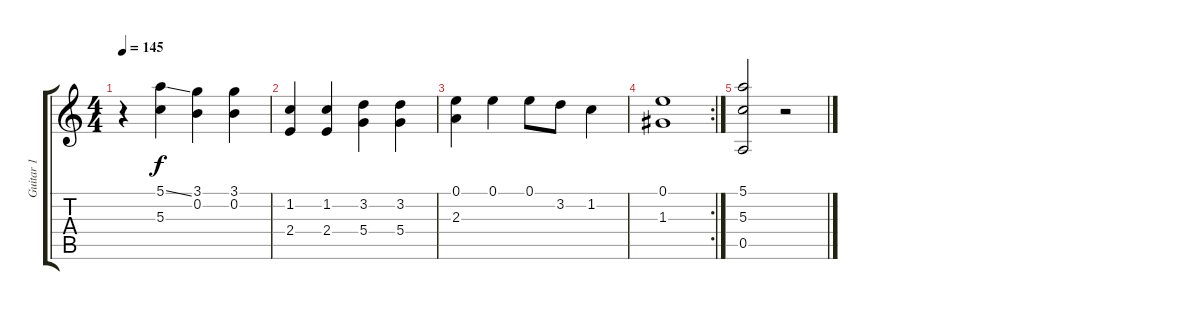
\track ("Guitar 1" "Guitar 1") {instrument electricguitarclean}
\staff {score tabs}
\tuning (E4 B3 G3 D3 A2 E2) {hide}
\ts (4 4)
\tempo 145
\clef g2
\ks c
r.4{dy f} (5.1{ss} 5.3).4 (3.1 0.2).4 (3.1 0.2).4 |
(1.2 2.4).4 (1.2 2.4).4 (3.2 5.4).4 (3.2 5.4).4 |
(0.1 2.3).4 0.1.4 0.1.8 3.2.8 1.2.4 |
\rc 2
(0.1 1.3).1 |
(5.1 5.3 0.5).2 r.2
